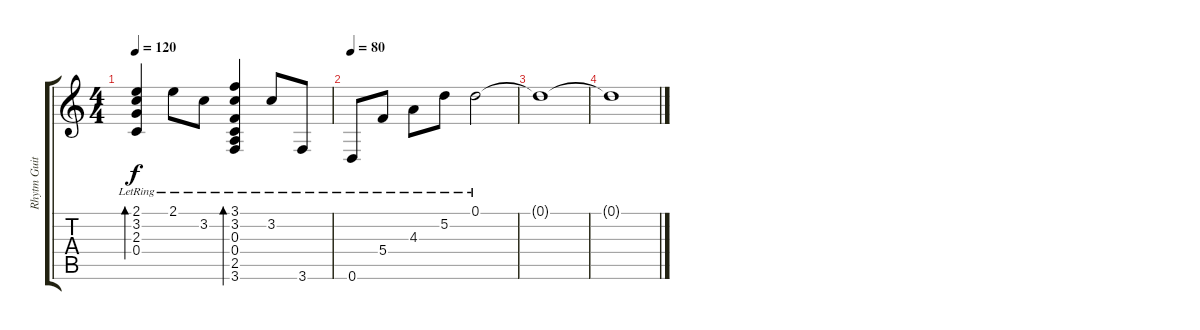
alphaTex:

\track ("Rhytm Guitar" "Rhytm Guit") {instrument distortionguitar}
\staff {score tabs}
\tuning (D4 A3 F3 C3 G2 D2) {hide}
\ts (4 4)
\tempo 120
\clef g2
\ks c
(2.1{lr} 3.2{lr} 2.3{lr} 0.4{lr}).4{bd 120 dy f} 2.1{lr}.8 3.2{lr}.8 (3.1{lr} 3.2{lr} 0.3{lr} 0.4{lr} 2.5{lr} 3.6{lr}).4{bd 120} 3.2{lr}.8 3.6{lr}.8 |
\tempo 80
0.6{lr}.8 5.4{lr}.8 4.3{lr}.8 5.2{lr}.8 0.1{lr}.2 |
0.1{t}.1{volume 0} |
0.1{t}.1
